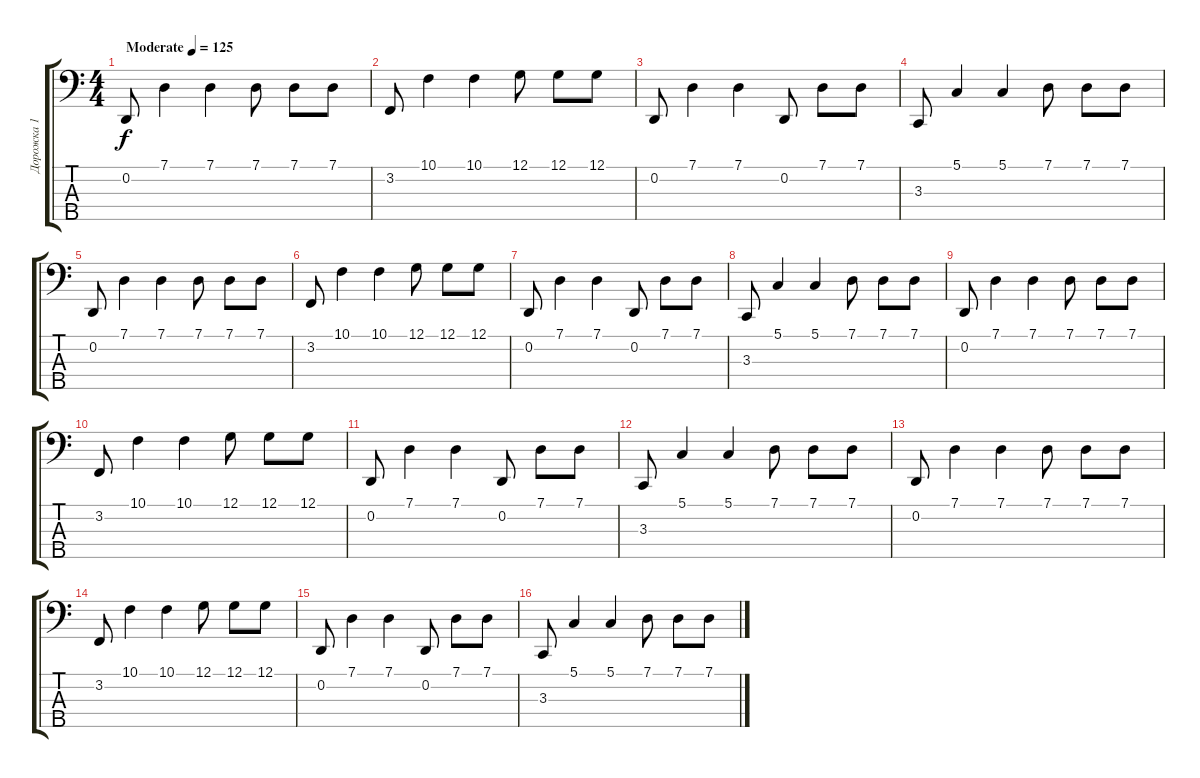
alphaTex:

\track ("Дорожка 1" "Дорожка 1") {instrument lead2sawtooth}
\staff {score tabs}
\tuning (G2 D2 A1 E1 B0) {hide}
\ts (4 4)
\tempo (125 "Moderate")
\clef f4
\ks c
0.2.8{dy f instrument lead2sawtooth} 7.1.4 7.1.4 7.1.8 7.1.8 7.1.8 |
3.2.8 10.1.4 10.1.4 12.1.8 12.1.8 12.1.8 |
0.2.8 7.1.4 7.1.4 0.2.8 7.1.8 7.1.8 |
3.3.8 5.1.4 5.1.4 7.1.8 7.1.8 7.1.8 |
0.2.8 7.1.4 7.1.4 7.1.8 7.1.8 7.1.8 |
3.2.8 10.1.4 10.1.4 12.1.8 12.1.8 12.1.8 |
0.2.8 7.1.4 7.1.4 0.2.8 7.1.8 7.1.8 |
3.3.8 5.1.4 5.1.4 7.1.8 7.1.8 7.1.8 |
0.2.8 7.1.4 7.1.4 7.1.8 7.1.8 7.1.8 |
3.2.8 10.1.4 10.1.4 12.1.8 12.1.8 12.1.8 |
0.2.8 7.1.4 7.1.4 0.2.8 7.1.8 7.1.8 |
3.3.8 5.1.4 5.1.4 7.1.8 7.1.8 7.1.8 |
0.2.8 7.1.4 7.1.4 7.1.8 7.1.8 7.1.8 |
3.2.8 10.1.4 10.1.4 12.1.8 12.1.8 12.1.8 |
0.2.8 7.1.4 7.1.4 0.2.8 7.1.8 7.1.8 |
3.3.8 5.1.4 5.1.4 7.1.8 7.1.8 7.1.8
